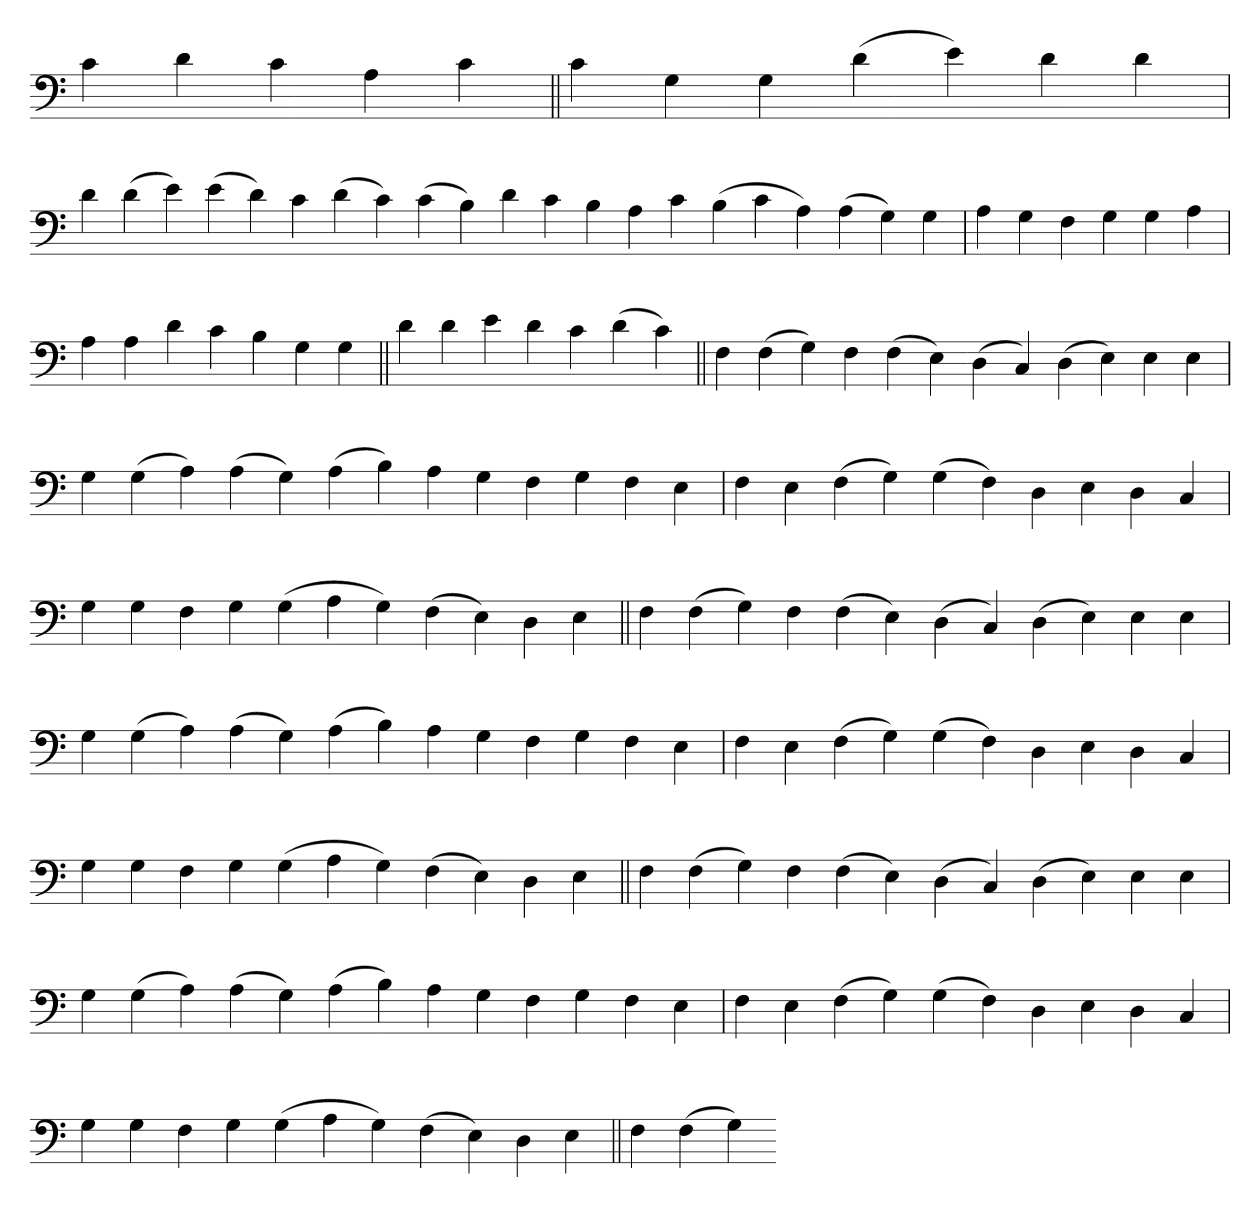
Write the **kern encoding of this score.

**kern
*part1
*staff1
=
4c
4d
4c
4A
4c
=||
4c
4G
4G
(4d
4e)
4d
4d
=`
4d
(4d
4e)
(4e
4d)
4c
(4d
4c)
(4c
4B)
4d
4c
4B
4A
4c
(4B
4c
4A)
(4A
4G)
4G
='
4A
4G
4F
4G
4G
4A
=`
4A
4A
4d
4c
4B
4G
4G
=||
4d
4d
4e
4d
4c
(4d
4c)
=||
4F
(4F
4G)
4F
(4F
4E)
(4D
4C)
(4D
4E)
4E
4E
='
4G
(4G
4A)
(4A
4G)
(4A
4B)
4A
4G
4F
4G
4F
4E
=
4F
4E
(4F
4G)
(4G
4F)
4D
4E
4D
4C
='
4G
4G
4F
4G
(4G
4A
4G)
(4F
4E)
4D
4E
=||
4F
(4F
4G)
4F
(4F
4E)
(4D
4C)
(4D
4E)
4E
4E
='
4G
(4G
4A)
(4A
4G)
(4A
4B)
4A
4G
4F
4G
4F
4E
=
4F
4E
(4F
4G)
(4G
4F)
4D
4E
4D
4C
='
4G
4G
4F
4G
(4G
4A
4G)
(4F
4E)
4D
4E
=||
4F
(4F
4G)
4F
(4F
4E)
(4D
4C)
(4D
4E)
4E
4E
='
4G
(4G
4A)
(4A
4G)
(4A
4B)
4A
4G
4F
4G
4F
4E
=
4F
4E
(4F
4G)
(4G
4F)
4D
4E
4D
4C
='
4G
4G
4F
4G
(4G
4A
4G)
(4F
4E)
4D
4E
=||
4F
(4F
4G)
=-
*-
